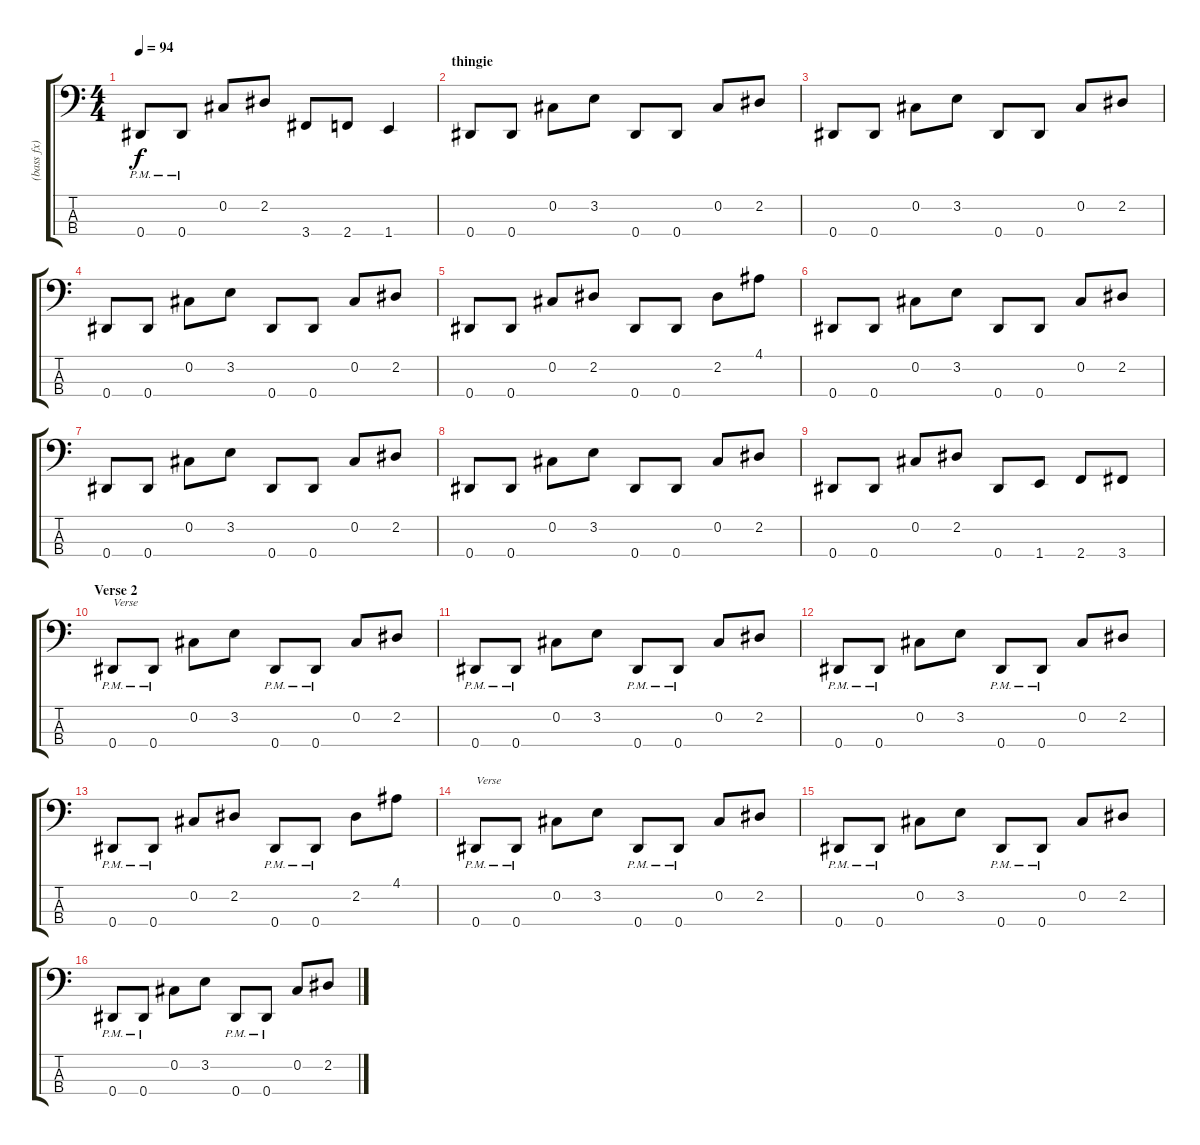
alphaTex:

\track ("(bass fx)" "(bass fx)") {instrument distortionguitar}
\staff {score tabs}
\tuning (Gb2 Db2 Ab1 Eb1) {hide}
\ts (4 4)
\tempo 94
\clef f4
\ks c
0.4{pm}.8{dy f} 0.4{pm}.8 0.2.8 2.2.8 3.4.8 2.4.8 1.4.4 |
\section ("" "thingie")
0.4.8 0.4.8 0.2.8 3.2.8 0.4.8 0.4.8 0.2.8 2.2.8 |
0.4.8 0.4.8 0.2.8 3.2.8 0.4.8 0.4.8 0.2.8 2.2.8 |
0.4.8 0.4.8 0.2.8 3.2.8 0.4.8 0.4.8 0.2.8 2.2.8 |
0.4.8 0.4.8 0.2.8 2.2.8 0.4.8 0.4.8 2.2.8 4.1.8 |
0.4.8 0.4.8 0.2.8 3.2.8 0.4.8 0.4.8 0.2.8 2.2.8 |
0.4.8 0.4.8 0.2.8 3.2.8 0.4.8 0.4.8 0.2.8 2.2.8 |
0.4.8 0.4.8 0.2.8 3.2.8 0.4.8 0.4.8 0.2.8 2.2.8 |
0.4.8 0.4.8 0.2.8 2.2.8 0.4.8 1.4.8 2.4.8 3.4.8 |
\section ("" "Verse 2")
0.4{pm}.8{txt "Verse"} 0.4{pm}.8 0.2.8 3.2.8 0.4{pm}.8 0.4{pm}.8 0.2.8 2.2.8 |
0.4{pm}.8 0.4{pm}.8 0.2.8 3.2.8 0.4{pm}.8 0.4{pm}.8 0.2.8 2.2.8 |
0.4{pm}.8 0.4{pm}.8 0.2.8 3.2.8 0.4{pm}.8 0.4{pm}.8 0.2.8 2.2.8 |
0.4{pm}.8 0.4{pm}.8 0.2.8 2.2.8 0.4{pm}.8 0.4{pm}.8 2.2.8 4.1.8 |
0.4{pm}.8{txt "Verse"} 0.4{pm}.8 0.2.8 3.2.8 0.4{pm}.8 0.4{pm}.8 0.2.8 2.2.8 |
0.4{pm}.8 0.4{pm}.8 0.2.8 3.2.8 0.4{pm}.8 0.4{pm}.8 0.2.8 2.2.8 |
0.4{pm}.8 0.4{pm}.8 0.2.8 3.2.8 0.4{pm}.8 0.4{pm}.8 0.2.8 2.2.8
